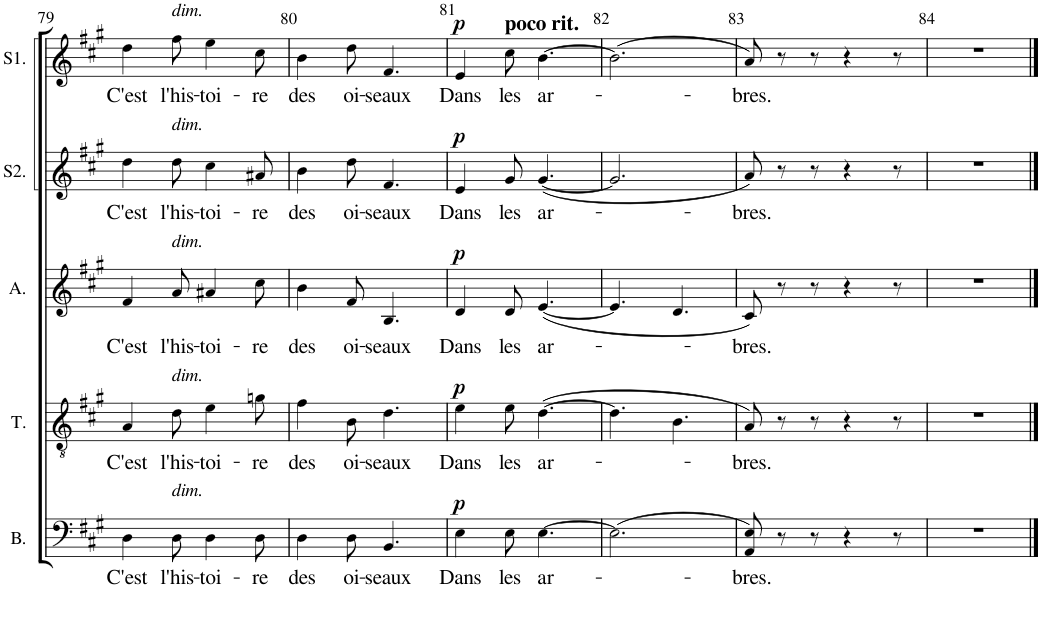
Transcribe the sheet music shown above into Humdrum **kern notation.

**kern	**text	**dynam	**kern	**text	**dynam	**kern	**text	**dynam	**kern	**text	**dynam	**kern	**text	**dynam
*part5	*part5	*part5	*part4	*part4	*part4	*part3	*part3	*part3	*part2	*part2	*part2	*part1	*part1	*part1
*staff5	*staff5	*staff5	*staff4	*staff4	*staff4	*staff3	*staff3	*staff3	*staff2	*staff2	*staff2	*staff1	*staff1	*staff1
*I"Basse	*	*	*I"Tenor	*	*	*I"Alto	*	*	*I"Soprano2	*	*	*I"Soprano1	*	*
*I'B.	*	*	*I'T.	*	*	*I'A.	*	*	*I'S2.	*	*	*I'S1.	*	*
*clefF4	*	*	*clefGv2	*	*	*clefG2	*	*	*clefG2	*	*	*clefG2	*	*
*k[f#c#g#]	*	*	*k[f#c#g#]	*	*	*k[f#c#g#]	*	*	*k[f#c#g#]	*	*	*k[f#c#g#]	*	*
*M6/8	*	*	*M6/8	*	*	*M6/8	*	*	*M6/8	*	*	*M6/8	*	*
=78	=78	=78	=78	=78	=78	=78	=78	=78	=78	=78	=78	=78	=78	=78
4.AA/]	.	.	4Gn/	.	.	4gn/	.	.	4.cc#\]	.	.	4.ff#\]	.	.
.	.	.	8E/	.	.	8a/	.	.	.	.	.	.	.	.
!	!LO:LY:b	!	!	!LO:LY:b	!	!	!LO:LY:b	!	!	!LO:LY:b	!	!	!LO:LY:b	!
8AA/	-bres:	.	8A/	-bres:	.	8g/	-bres:	.	8a/	-bres:	.	8ee\	-bres:	.
8r	.	.	8r	.	.	8r	.	.	8r	.	.	8r	.	.
8r	.	.	8r	.	.	8r	.	.	8r	.	.	8r	.	.
!!LO:PB:g=z
=79	=79	=79	=79	=79	=79	=79	=79	=79	=79	=79	=79	=79	=79	=79
!	!LO:LY:b	!	!	!LO:LY:b	!	!	!LO:LY:b	!	!	!LO:LY:b	!	!	!LO:LY:b	!
4D\	C'est	.	4A/	C'est	.	4f#/	C'est	.	4dd\	C'est	.	4dd\	C'est	.
!	!	!	!	!	!	!	!	!	!	!	!	!LO:TX:a:i:t=dim.	!	!
!	!	!	!	!	!	!	!	!	!LO:TX:a:i:t=dim.	!	!	!	!	!
!	!	!	!	!	!	!LO:TX:a:i:t=dim.	!	!	!	!	!	!	!	!
!	!	!	!LO:TX:a:i:t=dim.	!	!	!	!	!	!	!	!	!	!	!
!LO:TX:a:i:t=dim.	!	!	!	!	!	!	!	!	!	!	!	!	!	!
!	!LO:LY:b	!	!	!LO:LY:b	!	!	!LO:LY:b	!	!	!LO:LY:b	!	!	!LO:LY:b	!
8D\	l'his-	.	8d\	l'his-	.	8a/	l'his-	.	8dd\	l'his-	.	8ff#\	l'his-	.
!	!LO:LY:b	!	!	!LO:LY:b	!	!	!LO:LY:b	!	!	!LO:LY:b	!	!	!LO:LY:b	!
4D\	-toi-	.	4e\	-toi-	.	4a#X/	-toi-	.	4cc#\	-toi-	.	4ee\	-toi-	.
!	!LO:LY:b	!	!	!LO:LY:b	!	!	!LO:LY:b	!	!	!LO:LY:b	!	!	!LO:LY:b	!
8D\	-re	.	8gn\	-re	.	8cc#\	-re	.	8a#X/	-re	.	8cc#\	-re	.
=80	=80	=80	=80	=80	=80	=80	=80	=80	=80	=80	=80	=80	=80	=80
!	!LO:LY:b	!	!	!LO:LY:b	!	!	!LO:LY:b	!	!	!LO:LY:b	!	!	!LO:LY:b	!
4D\	des	.	4f#\	des	.	4b\	des	.	4b\	des	.	4b\	des	.
!	!LO:LY:b	!	!	!LO:LY:b	!	!	!LO:LY:b	!	!	!LO:LY:b	!	!	!LO:LY:b	!
8D\	oi-	.	8B\	oi-	.	8f#/	oi-	.	8dd\	oi-	.	8dd\	oi-	.
!	!LO:LY:b	!	!	!LO:LY:b	!	!	!LO:LY:b	!	!	!LO:LY:b	!	!	!LO:LY:b	!
4.BB/	-seaux	.	4.d\	-seaux	.	4.B/	-seaux	.	4.f#/	-seaux	.	4.f#/	-seaux	.
=81	=81	=81	=81	=81	=81	=81	=81	=81	=81	=81	=81	=81	=81	=81
!	!LO:LY:b	!LO:DY:a	!	!LO:LY:b	!LO:DY:a	!	!LO:LY:b	!LO:DY:a	!	!LO:LY:b	!LO:DY:a	!	!LO:LY:b	!LO:DY:a
4E\	Dans	p	4e\	Dans	p	4d/	Dans	p	4e/	Dans	p	4e/	Dans	p
!	!	!	!	!	!	!	!	!	!	!	!	!LO:TX:a:B:t=poco rit.	!	!
!	!LO:LY:b	!	!	!LO:LY:b	!	!	!LO:LY:b	!	!	!LO:LY:b	!	!	!LO:LY:b	!
8E\	les	.	8e\	les	.	8d/	les	.	8g#/	les	.	8cc#\	les	.
!	!LO:LY:b	!	!	!LO:LY:b	!	!	!LO:LY:b	!	!	!LO:LY:b	!	!	!LO:LY:b	!
[4.E\	ar-	.	([4.d\	ar-	.	([4.e/	ar-	.	([4.g#/	ar-	.	[4.b\	ar-	.
=82	=82	=82	=82	=82	=82	=82	=82	=82	=82	=82	=82	=82	=82	=82
(2.E\]	.	.	4.d\]	.	.	4.e/]	.	.	2.g#/]	.	.	(2.b\]	.	.
.	.	.	4.B\	.	.	4.d/	.	.	.	.	.	.	.	.
=83	=83	=83	=83	=83	=83	=83	=83	=83	=83	=83	=83	=83	=83	=83
!	!LO:LY:b	!	!	!LO:LY:b	!	!	!LO:LY:b	!	!	!LO:LY:b	!	!	!LO:LY:b	!
8AA/ 8E/)	-bres.	.	8A/)	-bres.	.	8c#/)	-bres.	.	8a/)	-bres.	.	8a/)	-bres.	.
8r	.	.	8r	.	.	8r	.	.	8r	.	.	8r	.	.
8r	.	.	8r	.	.	8r	.	.	8r	.	.	8r	.	.
4r	.	.	4r	.	.	4r	.	.	4r	.	.	4r	.	.
8r	.	.	8r	.	.	8r	.	.	8r	.	.	8r	.	.
=	=	=	=	=	=	=	=	=	=	=	=	=	=	=
*-	*-	*-	*-	*-	*-	*-	*-	*-	*-	*-	*-	*-	*-	*-
